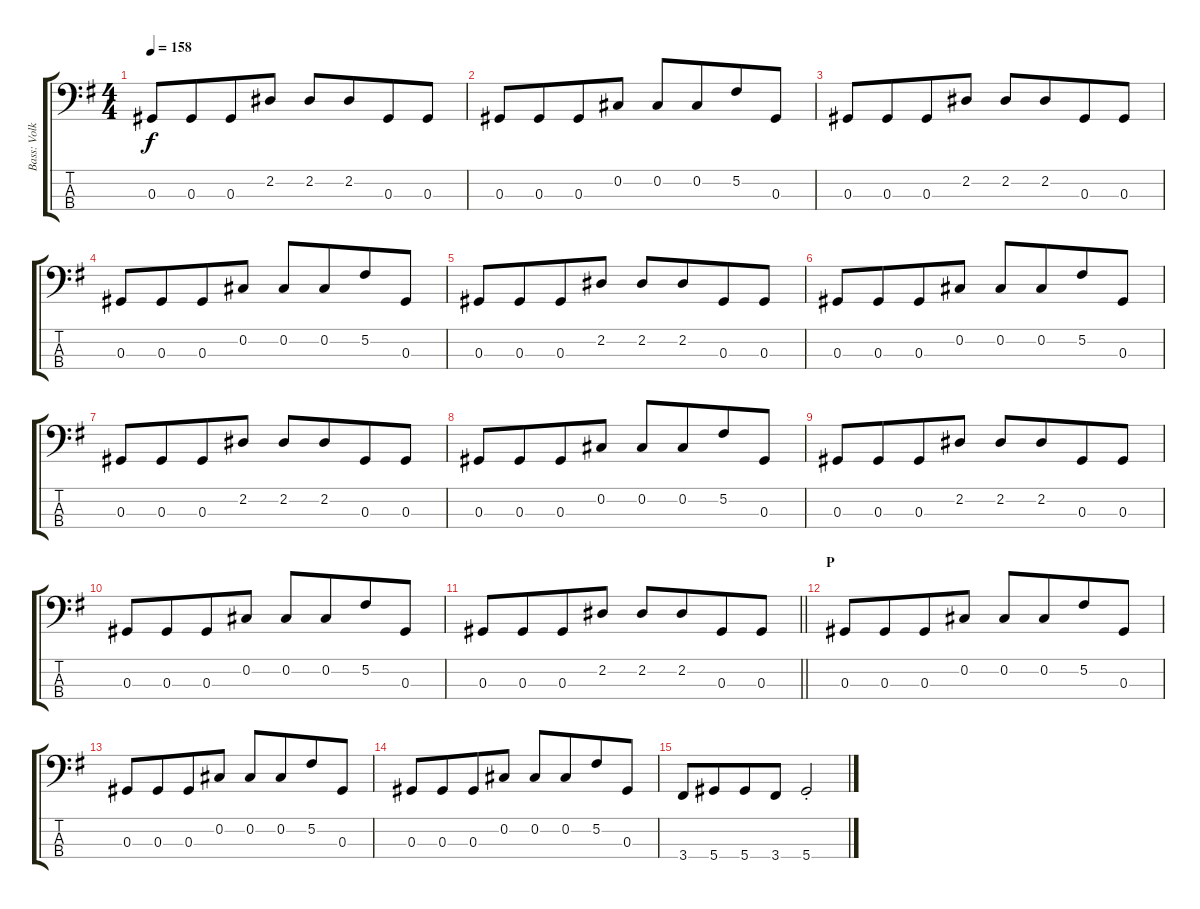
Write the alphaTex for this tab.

\track ("Bass: Volker" "Bass: Volk") {instrument electricbassfinger}
\staff {score tabs}
\tuning (Gb2 Db2 Ab1 Eb1) {hide}
\ts (4 4)
\tempo 158
\clef f4
\ks g
0.3.8{dy f} 0.3.8{beam merge} 0.3.8 2.2.8 2.2.8 2.2.8{beam merge} 0.3.8 0.3.8 |
0.3.8 0.3.8{beam merge} 0.3.8 0.2.8 0.2.8 0.2.8{beam merge} 5.2.8 0.3.8 |
0.3.8 0.3.8{beam merge} 0.3.8 2.2.8 2.2.8 2.2.8{beam merge} 0.3.8 0.3.8 |
0.3.8 0.3.8{beam merge} 0.3.8 0.2.8 0.2.8 0.2.8{beam merge} 5.2.8 0.3.8 |
0.3.8 0.3.8{beam merge} 0.3.8 2.2.8 2.2.8 2.2.8{beam merge} 0.3.8 0.3.8 |
0.3.8 0.3.8{beam merge} 0.3.8 0.2.8 0.2.8 0.2.8{beam merge} 5.2.8 0.3.8 |
0.3.8 0.3.8{beam merge} 0.3.8 2.2.8 2.2.8 2.2.8{beam merge} 0.3.8 0.3.8 |
0.3.8 0.3.8{beam merge} 0.3.8 0.2.8 0.2.8 0.2.8{beam merge} 5.2.8 0.3.8 |
0.3.8 0.3.8{beam merge} 0.3.8 2.2.8 2.2.8 2.2.8{beam merge} 0.3.8 0.3.8 |
0.3.8 0.3.8{beam merge} 0.3.8 0.2.8 0.2.8 0.2.8{beam merge} 5.2.8 0.3.8 |
\barLineRight lightlight
0.3.8 0.3.8{beam merge} 0.3.8 2.2.8 2.2.8 2.2.8{beam merge} 0.3.8 0.3.8 |
\section ("" "P")
0.3.8 0.3.8{beam merge} 0.3.8 0.2.8 0.2.8 0.2.8{beam merge} 5.2.8 0.3.8 |
0.3.8 0.3.8{beam merge} 0.3.8 0.2.8 0.2.8 0.2.8{beam merge} 5.2.8 0.3.8 |
0.3.8 0.3.8{beam merge} 0.3.8 0.2.8 0.2.8 0.2.8{beam merge} 5.2.8 0.3.8 |
3.4.8 5.4.8{beam merge} 5.4.8 3.4.8 5.4{st}.2
